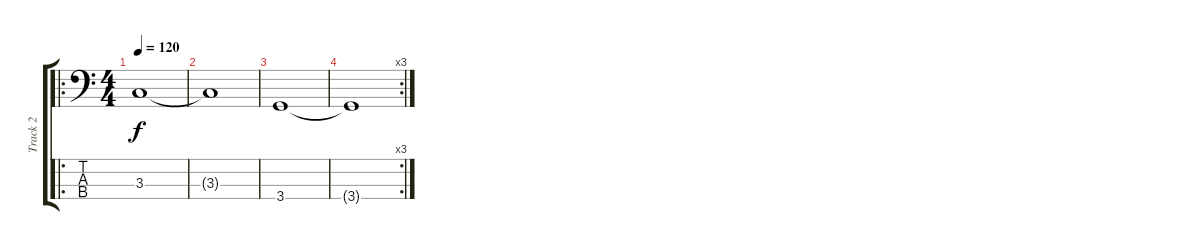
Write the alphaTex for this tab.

\track ("Track 2" "Track 2") {instrument electricbassfinger}
\staff {score tabs}
\tuning (G2 D2 A1 E1) {hide}
\ro
\ts (4 4)
\tempo 120
\clef f4
\ks c
3.3.1{dy f} |
3.3{t}.1 |
3.4.1 |
\rc 3
3.4{t}.1
